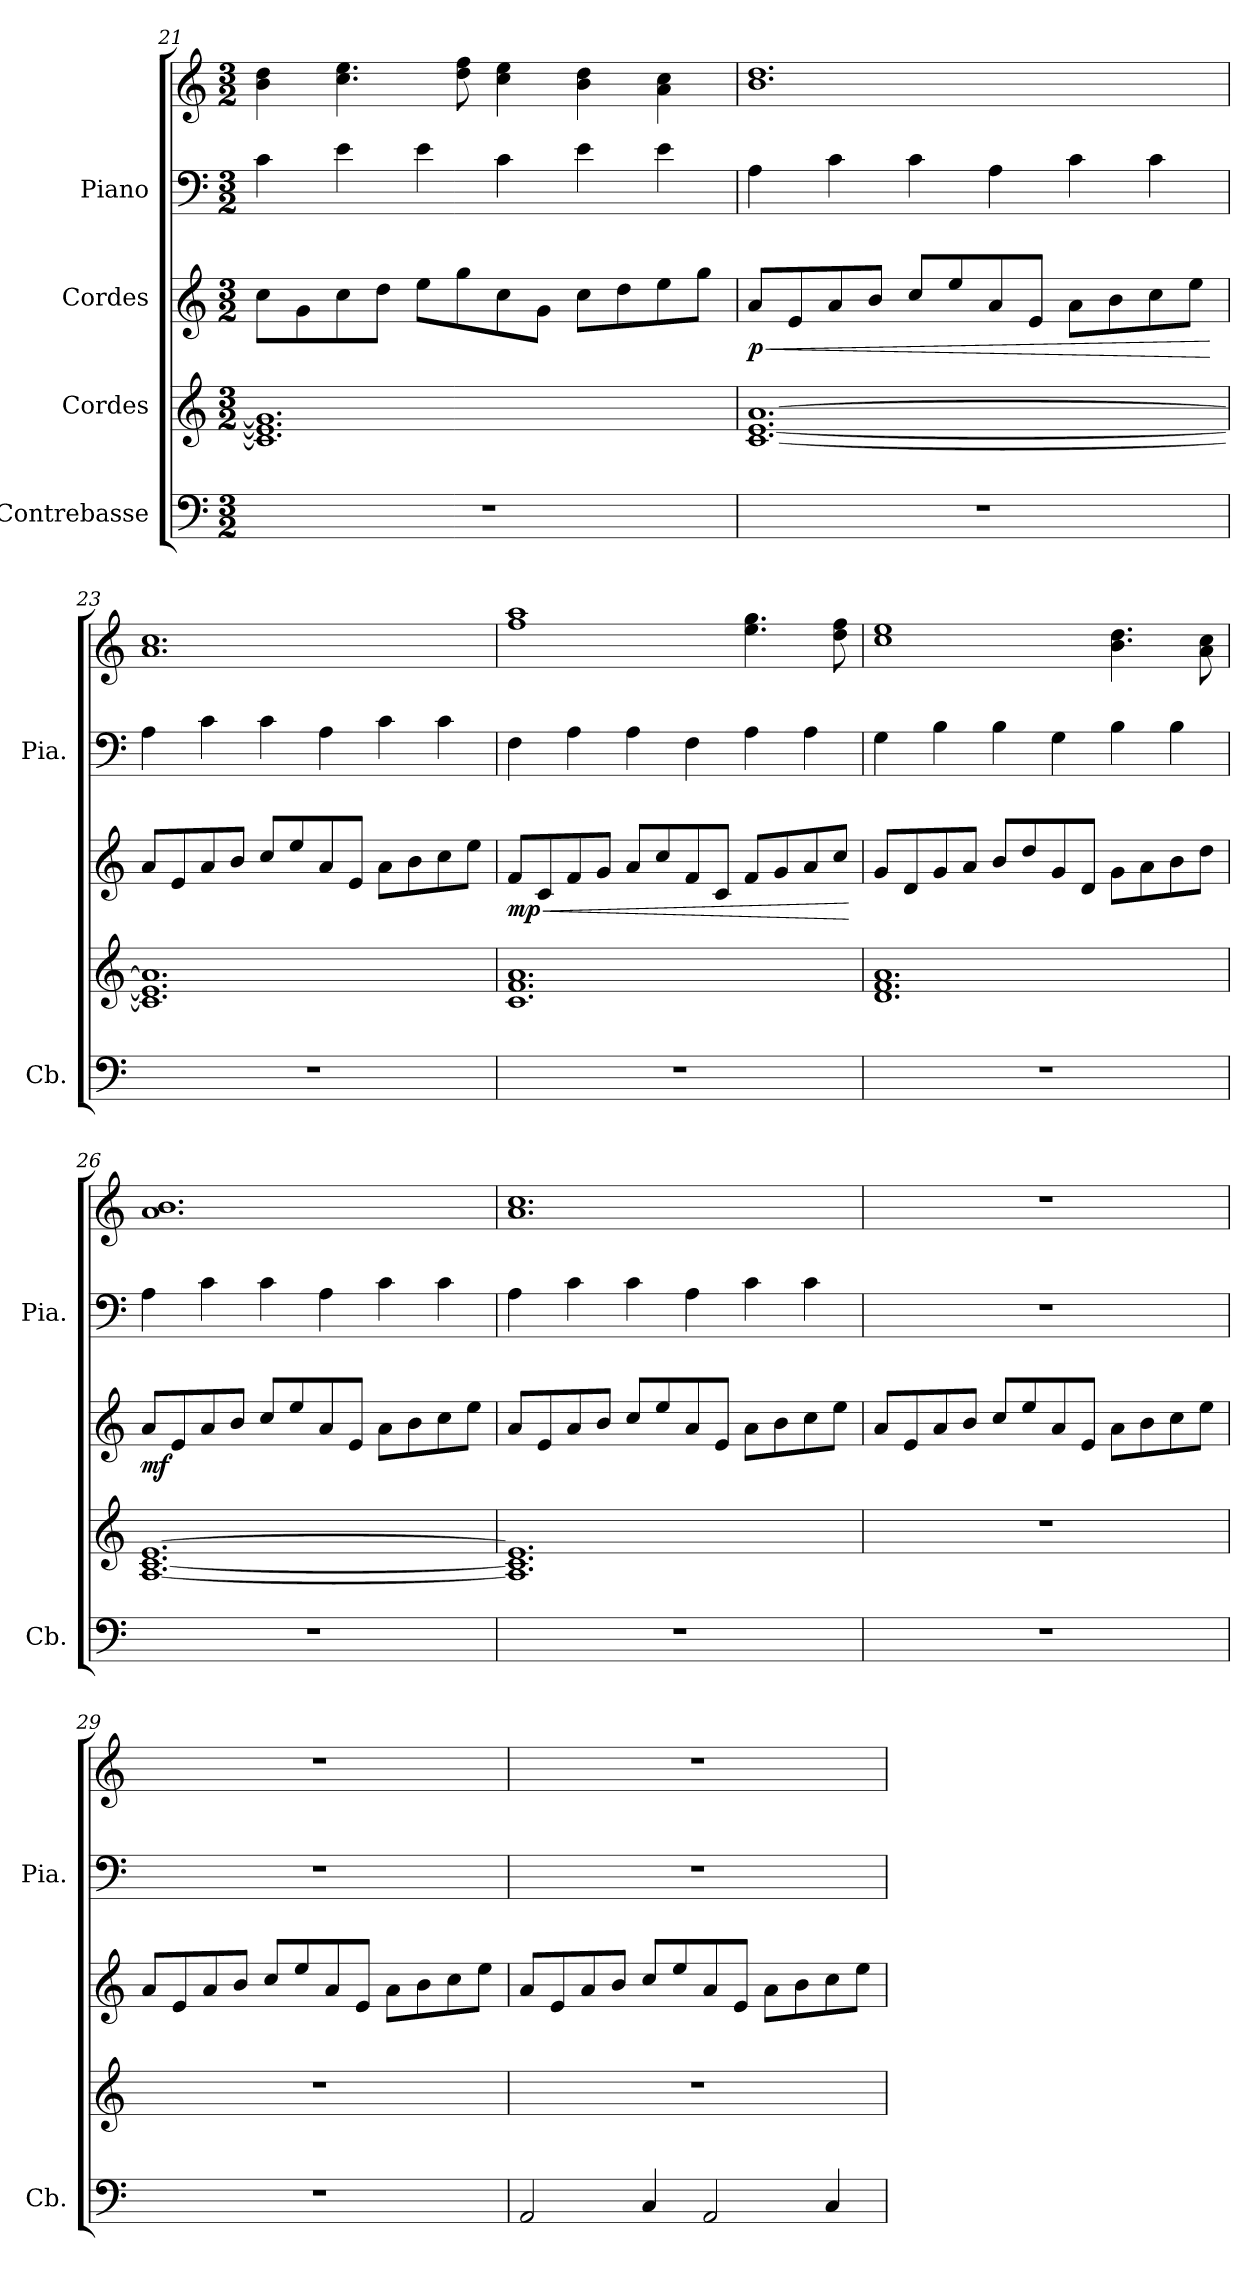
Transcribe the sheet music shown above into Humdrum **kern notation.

**kern	**kern	**kern	**dynam	**kern	**kern
*part4	*part3	*part2	*part2	*part1	*part1
*staff5	*staff4	*staff3	*staff3	*staff2	*staff1
*I"Contrebasse	*I"Cordes	*I"Cordes	*	*I"Piano	*
*I'Cb.	*	*	*	*I'Pia.	*
*clefF4	*clefG2	*clefG2	*	*clefF4	*clefG2
*ITrd7c12	*	*	*	*	*
*k[]	*k[]	*k[]	*	*k[]	*k[]
*M3/2	*M3/2	*M3/2	*	*M3/2	*M3/2
=21	=21	=21	=21	=21	=21
1.r	1.c] 1.e] 1.g]	8cc\L	.	4c\	4b\ 4dd\
.	.	8g\	.	.	.
.	.	8cc\	.	4e\	4.cc\ 4.ee\
.	.	8dd\J	.	.	.
.	.	8ee\L	.	4e\	.
.	.	8gg\	.	.	8dd\ 8ff\
.	.	8cc\	.	4c\	4cc\ 4ee\
.	.	8g\J	.	.	.
.	.	8cc\L	.	4e\	4b\ 4dd\
.	.	8dd\	.	.	.
.	.	8ee\	.	4e\	4a\ 4cc\
.	.	8gg\J	.	.	.
=22	=22	=22	=22	=22	=22
!	!	!	!LO:HP:b	!	!
!	!	!	!LO:DY:n=1:b	!	!
1.r	[1.c [1.e [1.a	8a/L	< p	4A\	1.b 1.dd
.	.	8e/	.	.	.
.	.	8a/	.	4c\	.
.	.	8b/J	.	.	.
.	.	8cc/L	.	4c\	.
.	.	8ee/	.	.	.
.	.	8a/	.	4A\	.
.	.	8e/J	.	.	.
.	.	8a\L	.	4c\	.
.	.	8b\	.	.	.
.	.	8cc\	.	4c\	.
.	.	8ee\J	.	.	.
.	.	.	[	.	.
!!LO:PB:g=z
=23	=23	=23	=23	=23	=23
1.r	1.c] 1.e] 1.a]	8a/L	.	4A\	1.a 1.cc
.	.	8e/	.	.	.
.	.	8a/	.	4c\	.
.	.	8b/J	.	.	.
.	.	8cc/L	.	4c\	.
.	.	8ee/	.	.	.
.	.	8a/	.	4A\	.
.	.	8e/J	.	.	.
.	.	8a\L	.	4c\	.
.	.	8b\	.	.	.
.	.	8cc\	.	4c\	.
.	.	8ee\J	.	.	.
=24	=24	=24	=24	=24	=24
!	!	!	!LO:HP:b	!	!
!	!	!	!LO:DY:n=1:b	!	!
1.r	1.c 1.f 1.a	8f/L	< mp	4F\	1ff 1aa
.	.	8c/	.	.	.
.	.	8f/	.	4A\	.
.	.	8g/J	.	.	.
.	.	8a/L	.	4A\	.
.	.	8cc/	.	.	.
.	.	8f/	.	4F\	.
.	.	8c/J	.	.	.
.	.	8f/L	.	4A\	4.ee\ 4.gg\
.	.	8g/	.	.	.
.	.	8a/	.	4A\	.
.	.	8cc/J	.	.	8dd\ 8ff\
.	.	.	[	.	.
=25	=25	=25	=25	=25	=25
1.r	1.d 1.f 1.a	8g/L	.	4G\	1cc 1ee
.	.	8d/	.	.	.
.	.	8g/	.	4B\	.
.	.	8a/J	.	.	.
.	.	8b/L	.	4B\	.
.	.	8dd/	.	.	.
.	.	8g/	.	4G\	.
.	.	8d/J	.	.	.
.	.	8g\L	.	4B\	4.b\ 4.dd\
.	.	8a\	.	.	.
.	.	8b\	.	4B\	.
.	.	8dd\J	.	.	8a\ 8cc\
!!LO:LB:g=z
=26	=26	=26	=26	=26	=26
!	!	!	!LO:DY:b	!	!
1.r	[1.A [1.c [1.e	8a/L	mf	4A\	1.a 1.b
.	.	8e/	.	.	.
.	.	8a/	.	4c\	.
.	.	8b/J	.	.	.
.	.	8cc/L	.	4c\	.
.	.	8ee/	.	.	.
.	.	8a/	.	4A\	.
.	.	8e/J	.	.	.
.	.	8a\L	.	4c\	.
.	.	8b\	.	.	.
.	.	8cc\	.	4c\	.
.	.	8ee\J	.	.	.
=27	=27	=27	=27	=27	=27
1.r	1.A] 1.c] 1.e]	8a/L	.	4A\	1.a 1.cc
.	.	8e/	.	.	.
.	.	8a/	.	4c\	.
.	.	8b/J	.	.	.
.	.	8cc/L	.	4c\	.
.	.	8ee/	.	.	.
.	.	8a/	.	4A\	.
.	.	8e/J	.	.	.
.	.	8a\L	.	4c\	.
.	.	8b\	.	.	.
.	.	8cc\	.	4c\	.
.	.	8ee\J	.	.	.
=28	=28	=28	=28	=28	=28
1.r	1.r	8a/L	.	1.r	1.r
.	.	8e/	.	.	.
.	.	8a/	.	.	.
.	.	8b/J	.	.	.
.	.	8cc/L	.	.	.
.	.	8ee/	.	.	.
.	.	8a/	.	.	.
.	.	8e/J	.	.	.
.	.	8a\L	.	.	.
.	.	8b\	.	.	.
.	.	8cc\	.	.	.
.	.	8ee\J	.	.	.
!!LO:PB:g=z
=29	=29	=29	=29	=29	=29
1.r	1.r	8a/L	.	1.r	1.r
.	.	8e/	.	.	.
.	.	8a/	.	.	.
.	.	8b/J	.	.	.
.	.	8cc/L	.	.	.
.	.	8ee/	.	.	.
.	.	8a/	.	.	.
.	.	8e/J	.	.	.
.	.	8a\L	.	.	.
.	.	8b\	.	.	.
.	.	8cc\	.	.	.
.	.	8ee\J	.	.	.
=30	=30	=30	=30	=30	=30
2AAA/	1.r	8a/L	.	1.r	1.r
.	.	8e/	.	.	.
.	.	8a/	.	.	.
.	.	8b/J	.	.	.
4CC/	.	8cc/L	.	.	.
.	.	8ee/	.	.	.
2AAA/	.	8a/	.	.	.
.	.	8e/J	.	.	.
.	.	8a\L	.	.	.
.	.	8b\	.	.	.
4CC/	.	8cc\	.	.	.
.	.	8ee\J	.	.	.
=	=	=	=	=	=
*-	*-	*-	*-	*-	*-
